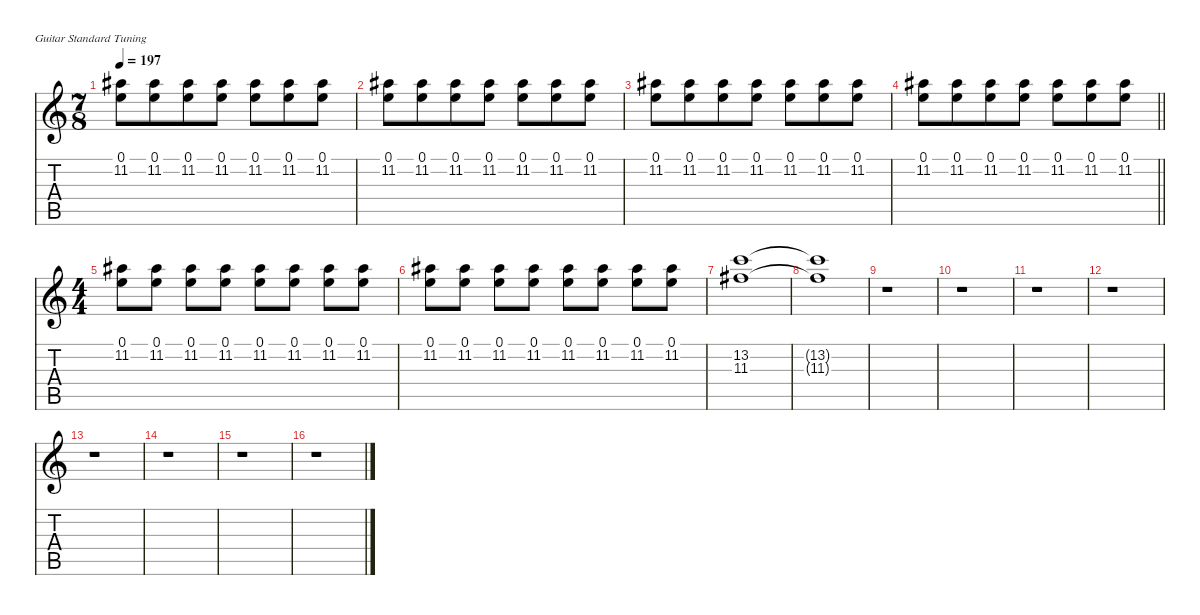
\defaultSystemsLayout 4
\hideDynamics
\bracketExtendMode nobrackets
\singleTrackTrackNamePolicy hidden
\multiTrackTrackNamePolicy hidden
\firstSystemTrackNameMode fullname
\firstSystemTrackNameOrientation horizontal
\otherSystemsTrackNameOrientation horizontal
\track ("Guitar 2" "s.guit.") {defaultSystemsLayout 8 instrument acousticguitarsteel}
\staff {score tabs}
\tuning (E4 B3 G3 D3 A2 E2)
\ts (7 8)
\tempo 197
\clef g2
\ks c
(0.1 11.2{acc #}).8{dy ff beam Down} (0.1 11.2{acc #}).8{beam Down} (0.1 11.2{acc #}).8{beam Down} (0.1 11.2{acc #}).8{beam Down} (0.1 11.2{acc #}).8{beam Down} (0.1 11.2{acc #}).8{beam Down} (0.1 11.2{acc #}).8{beam Down} |
(0.1 11.2{acc #}).8{beam Down} (0.1 11.2{acc #}).8{beam Down} (0.1 11.2{acc #}).8{beam Down} (0.1 11.2{acc #}).8{beam Down} (0.1 11.2{acc #}).8{beam Down} (0.1 11.2{acc #}).8{beam Down} (0.1 11.2{acc #}).8{beam Down} |
(0.1 11.2{acc #}).8{beam Down} (0.1 11.2{acc #}).8{beam Down} (0.1 11.2{acc #}).8{beam Down} (0.1 11.2{acc #}).8{beam Down} (0.1 11.2{acc #}).8{beam Down} (0.1 11.2{acc #}).8{beam Down} (0.1 11.2{acc #}).8{beam Down} |
\barLineRight lightlight
(0.1 11.2{acc #}).8{beam Down} (0.1 11.2{acc #}).8{beam Down} (0.1 11.2{acc #}).8{beam Down} (0.1 11.2{acc #}).8{beam Down} (0.1 11.2{acc #}).8{beam Down} (0.1 11.2{acc #}).8{beam Down} (0.1 11.2{acc #}).8{beam Down} |
\ts (4 4)
\beaming (8 2 2 2 2)
(0.1 11.2{acc #}).8{beam Down} (0.1 11.2{acc #}).8{beam Down} (0.1 11.2{acc #}).8{beam Down} (0.1 11.2{acc #}).8{beam Down} (0.1 11.2{acc #}).8{beam Down} (0.1 11.2{acc #}).8{beam Down} (0.1 11.2{acc #}).8{beam Down} (0.1 11.2{acc #}).8{beam Down} |
(0.1 11.2{acc #}).8{beam Down} (0.1 11.2{acc #}).8{beam Down} (0.1 11.2{acc #}).8{beam Down} (0.1 11.2{acc #}).8{beam Down} (0.1 11.2{acc #}).8{beam Down} (0.1 11.2{acc #}).8{beam Down} (0.1 11.2{acc #}).8{beam Down} (0.1 11.2{acc #}).8{beam Down} |
(13.2 11.3{acc #}).1{beam Down} |
(13.2{t} 11.3{t acc #}).1{dy f beam Down} |
r.1{beam Down} |
r.1{beam Down} |
r.1{beam Down} |
r.1{beam Down} |
r.1{beam Down} |
r.1{beam Down} |
r.1{beam Down} |
r.1{beam Down}
